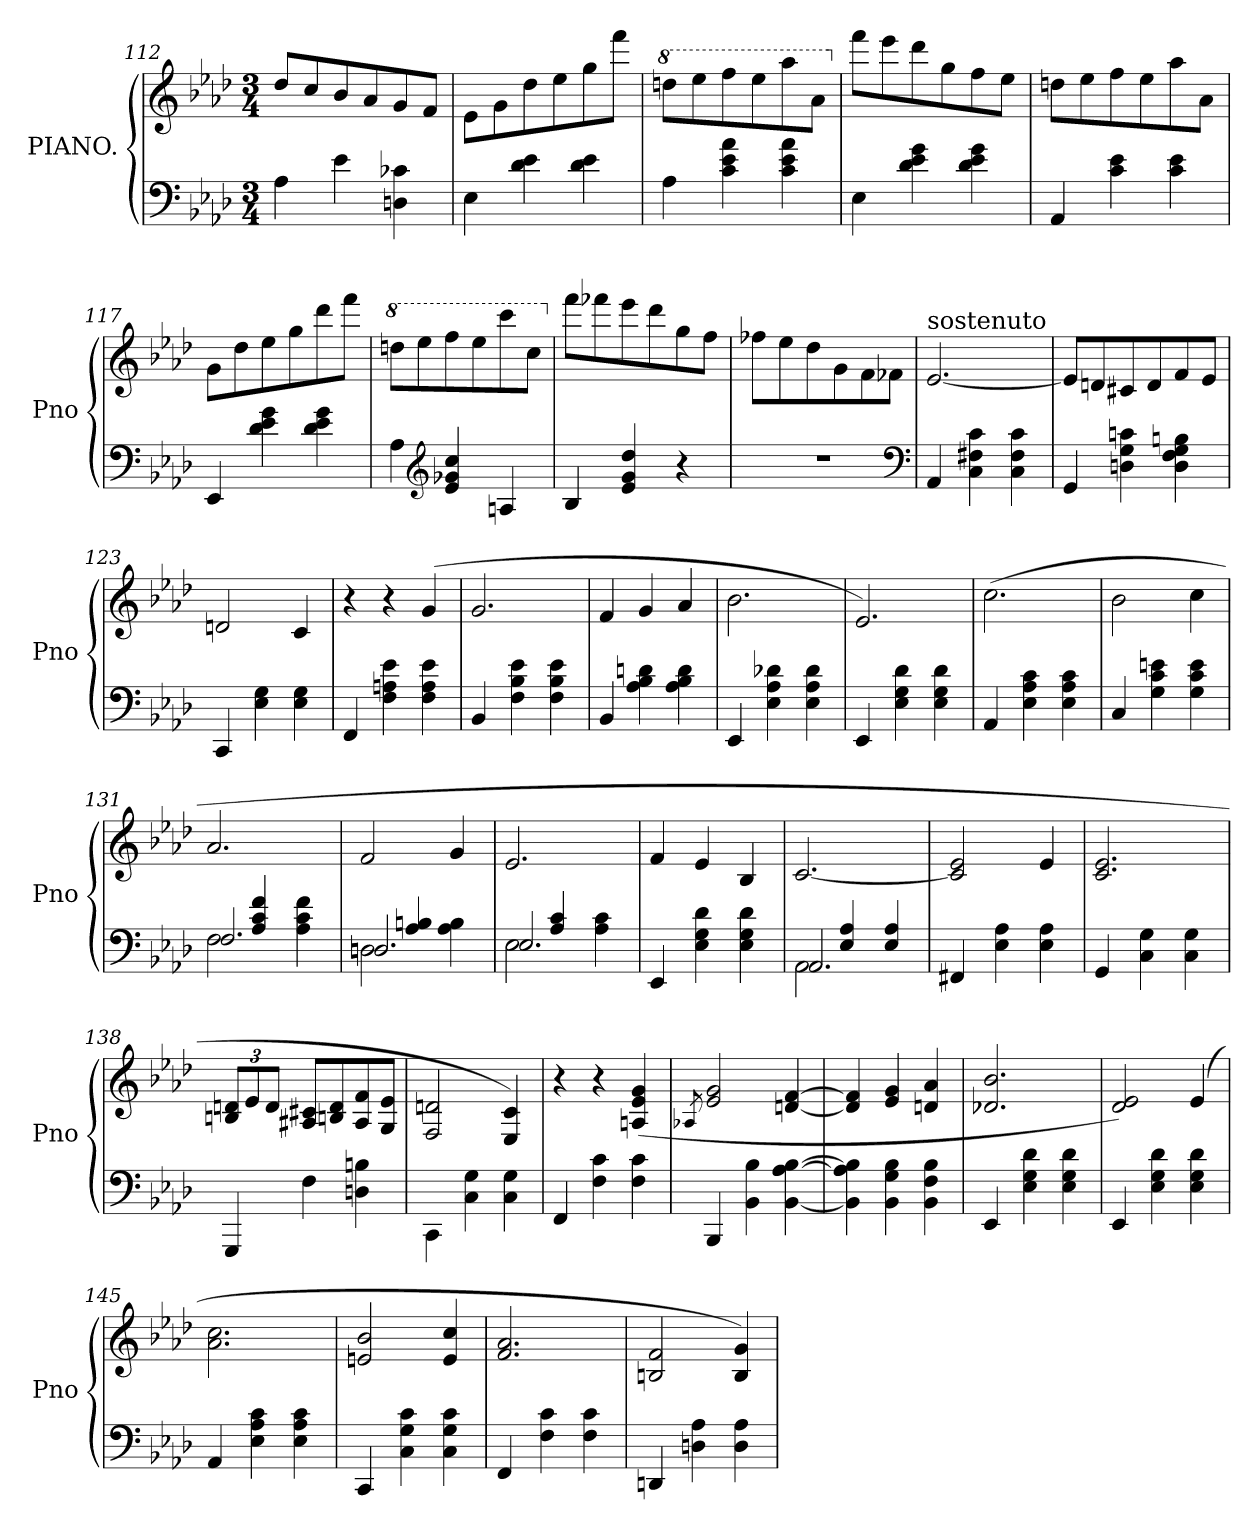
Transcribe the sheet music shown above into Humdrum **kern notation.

**kern	**kern
*part1	*part1
*staff2	*staff1
*I"PIANO.	*
*I'Pno	*
*clefF4	*clefG2
*k[b-e-a-d-]	*k[b-e-a-d-]
*A-:	*A-:
*M3/4	*M3/4
=112	=112
4A-	8dd-L
.	8cc
4e-	8b-
.	8a-
4Dn 4c-X	8g
.	8fJ
=113	=113
4E-	8e-L
.	8g
4d- 4e-	8dd-
.	8ee-
4d- 4e-	8gg
.	8fffJ
=114	=114
*	*8va
4A-	8dddnL
.	8eee-
4c 4e- 4a-	8fff
.	8eee-
4c 4e- 4a-	8aaa-
.	8aa-J
=115	=115
*	*X8va
4E-	8fffL
.	8eee-
4d- 4e- 4g	8ddd-
.	8gg
4d- 4e- 4g	8ff
.	8ee-J
=116	=116
4AA-	8ddnL
.	8ee-
4c 4e-	8ff
.	8ee-
4c 4e-	8aa-
.	8a-J
=117	=117
4EE-	8gL
.	8dd-
4d- 4e- 4g	8ee-
.	8gg
4d- 4e- 4g	8ddd-
.	8fffJ
=118	=118
*	*8va
4A-	8dddnL
.	8eee-
*clefG2	*
4e- 4g-X 4cc	8fff
.	8eee-
4An	8cccc
.	8cccJ
=119	=119
*	*X8va
4B-	8fffL
.	8fff-X
4e- 4g 4dd-	8eee-
.	8ddd-
4r	8gg
.	8ffJ
=120	=120
2.rdd	8ff-XL
.	8ee-
.	8dd-
.	8g
.	8f
.	8f-XJ
*clefF4	*
=121	=121
!	!LO:TX:a:t=sostenuto
4AA-	[2.e-
4C 4F#X 4c	.
4C 4F# 4c	.
=122	=122
4GG	8e-L]
.	8dn
4Dn 4G 4cn	8c#X
.	8d
4D 4F 4G 4Bn	8f
.	8e-J
=123	=123
4CC	2dn
4E- 4G	.
4E- 4G	4c
=124	=124
4FF	4r
4F 4An 4e-	4r
4F 4A 4e-	(>4g
=125	=125
4BB-	2.g
4F 4B- 4e-	.
4F 4B- 4e-	.
=126	=126
4BB-	4f
4A- 4B- 4dn	4g
4A- 4B- 4d	4a-
=127	=127
4EE-	2.b-
4E- 4A- 4d-X	.
4E- 4A- 4d-	.
=128	=128
4EE-	2.e-)
4E- 4G 4d-	.
4E- 4G 4d-	.
=129	=129
4AA-	(>2.cc
4E- 4A- 4c	.
4E- 4A- 4c	.
=130	=130
4C	2b-
4G 4c 4en	.
4G 4c 4e	4cc
=131	=131
*^	*
*	*^	*
4rbyy	2F	2.F	2.a-
4A- 4c 4f	.	.	.
4rffyy	4A- 4c 4f	.	.
=132	=132	=132	=132
4reyy	2Dn	2.Dn	2f
4A- 4Bn	.	.	.
4rbyy	4A- 4B	.	4g
=133	=133	=133	=133
4reyy	2E-	2.E-	2.e-
4A- 4c	.	.	.
4rgyy	4A- 4c	.	.
*v	*v	*v	*
=134	=134
4EE-	4f
4E- 4G 4d-	4e-
4E- 4G 4d-	4B-
=135	=135
*^	*
*	*^	*
4rcyy	2AA-	2.AA-	[2.c
4E- 4A-	.	.	.
4E- 4A-	4rgyy	.	.
*v	*v	*v	*
=136	=136
4FF#X	2c] 2e-
4E- 4A-	.
4E- 4A-	4e-
=137	=137
4GG	2.c 2.e-
4C 4G	.
4C 4G	.
=138	=138
4GGG	12Bn 12dnL
.	12e-
.	12dJ
4F	8A#X 8c#XL
.	8Bn 8d
4Dn 4Bn	8A# 8f
.	8G 8e-J
=139	=139
4CC\	2F/ 2dn/
4C\ 4G\	.
4C\ 4G\	4E-/ 4c/)
=140	=140
4FF	4r
4F 4c	4r
4F 4c	(>4An 4e- 4g
=141	=141
.	8qA-X
4BBB-	2e- 2g
4BB- 4B-	.
[4BB- [4A- [4B-	[4dn [4f
=142	=142
4BB-] 4A-] 4B-]	4dn] 4f]
4BB- 4G 4B-	4e- 4g
4BB- 4F 4B-	4d 4a-
=143	=143
4EE-	2.d-X 2.b-
4E- 4G 4d-	.
4E- 4G 4d-	.
=144	=144
4EE-	2d- 2e-)
4E- 4G 4d-	.
4E- 4G 4d-	(>4e-
=145	=145
4AA-	2.a- 2.cc
4E- 4A- 4c	.
4E- 4A- 4c	.
=146	=146
4CC	2en 2b-
4C 4G 4c	.
4C 4G 4c	4e 4cc
=147	=147
4FF	2.f 2.a-
4F 4c	.
4F 4c	.
=148	=148
4DDn	2Bn 2f
4Dn 4A-	.
4D 4A-	4B 4g)
=	=
*-	*-
